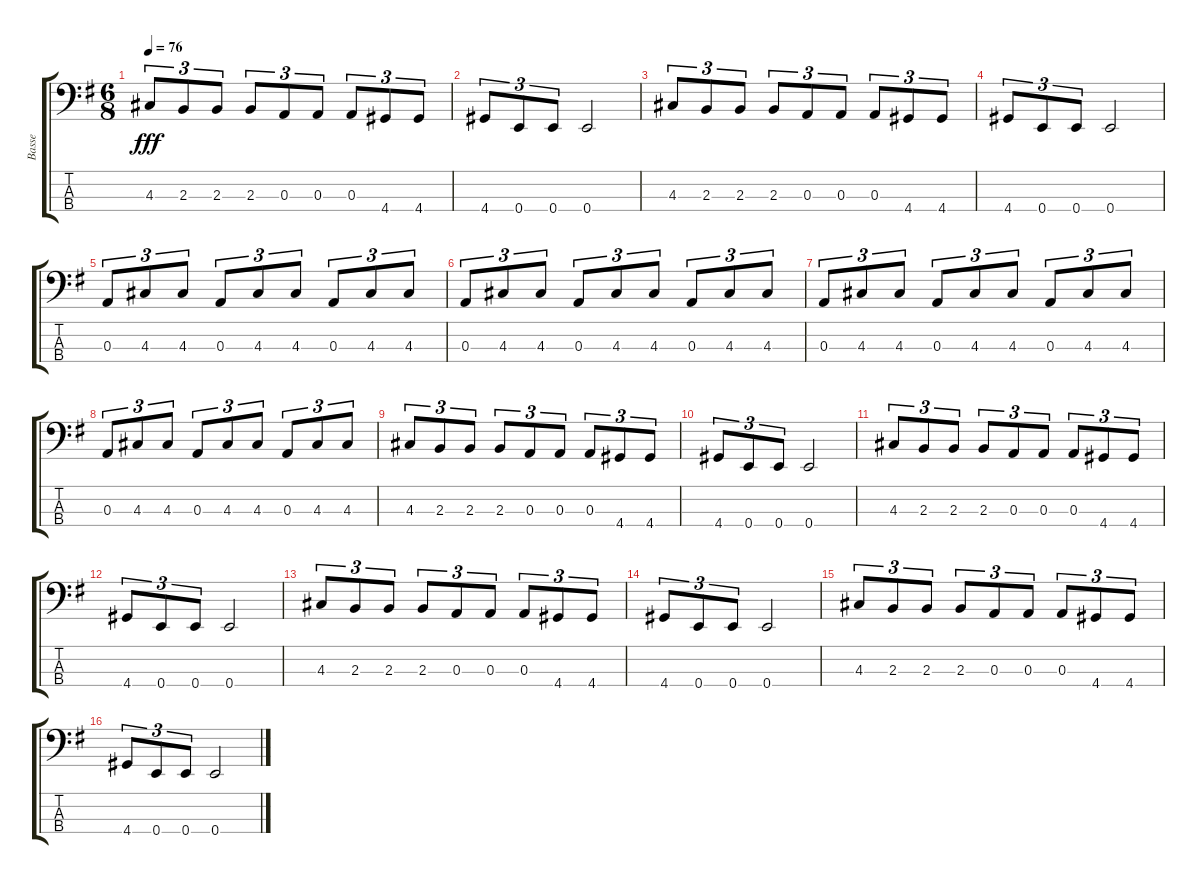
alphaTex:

\track ("Basse" "Basse") {instrument electricbassfinger}
\staff {score tabs}
\tuning (G2 D2 A1 E1) {hide}
\ts (6 8)
\tempo 76
\clef f4
\ks g
4.3.8{tu (3 2) dy fff} 2.3.8{tu (3 2)} 2.3.8{tu (3 2)} 2.3.8{tu (3 2)} 0.3.8{tu (3 2)} 0.3.8{tu (3 2)} 0.3.8{tu (3 2)} 4.4.8{tu (3 2)} 4.4.8{tu (3 2)} |
4.4.8{tu (3 2)} 0.4.8{tu (3 2)} 0.4.8{tu (3 2)} 0.4.2 |
4.3.8{tu (3 2)} 2.3.8{tu (3 2)} 2.3.8{tu (3 2)} 2.3.8{tu (3 2)} 0.3.8{tu (3 2)} 0.3.8{tu (3 2)} 0.3.8{tu (3 2)} 4.4.8{tu (3 2)} 4.4.8{tu (3 2)} |
4.4.8{tu (3 2)} 0.4.8{tu (3 2)} 0.4.8{tu (3 2)} 0.4.2 |
0.3.8{tu (3 2)} 4.3.8{tu (3 2)} 4.3.8{tu (3 2)} 0.3.8{tu (3 2)} 4.3.8{tu (3 2)} 4.3.8{tu (3 2)} 0.3.8{tu (3 2)} 4.3.8{tu (3 2)} 4.3.8{tu (3 2)} |
0.3.8{tu (3 2)} 4.3.8{tu (3 2)} 4.3.8{tu (3 2)} 0.3.8{tu (3 2)} 4.3.8{tu (3 2)} 4.3.8{tu (3 2)} 0.3.8{tu (3 2)} 4.3.8{tu (3 2)} 4.3.8{tu (3 2)} |
0.3.8{tu (3 2)} 4.3.8{tu (3 2)} 4.3.8{tu (3 2)} 0.3.8{tu (3 2)} 4.3.8{tu (3 2)} 4.3.8{tu (3 2)} 0.3.8{tu (3 2)} 4.3.8{tu (3 2)} 4.3.8{tu (3 2)} |
0.3.8{tu (3 2)} 4.3.8{tu (3 2)} 4.3.8{tu (3 2)} 0.3.8{tu (3 2)} 4.3.8{tu (3 2)} 4.3.8{tu (3 2)} 0.3.8{tu (3 2)} 4.3.8{tu (3 2)} 4.3.8{tu (3 2)} |
4.3.8{tu (3 2)} 2.3.8{tu (3 2)} 2.3.8{tu (3 2)} 2.3.8{tu (3 2)} 0.3.8{tu (3 2)} 0.3.8{tu (3 2)} 0.3.8{tu (3 2)} 4.4.8{tu (3 2)} 4.4.8{tu (3 2)} |
4.4.8{tu (3 2)} 0.4.8{tu (3 2)} 0.4.8{tu (3 2)} 0.4.2 |
4.3.8{tu (3 2)} 2.3.8{tu (3 2)} 2.3.8{tu (3 2)} 2.3.8{tu (3 2)} 0.3.8{tu (3 2)} 0.3.8{tu (3 2)} 0.3.8{tu (3 2)} 4.4.8{tu (3 2)} 4.4.8{tu (3 2)} |
4.4.8{tu (3 2)} 0.4.8{tu (3 2)} 0.4.8{tu (3 2)} 0.4.2 |
4.3.8{tu (3 2)} 2.3.8{tu (3 2)} 2.3.8{tu (3 2)} 2.3.8{tu (3 2)} 0.3.8{tu (3 2)} 0.3.8{tu (3 2)} 0.3.8{tu (3 2)} 4.4.8{tu (3 2)} 4.4.8{tu (3 2)} |
4.4.8{tu (3 2)} 0.4.8{tu (3 2)} 0.4.8{tu (3 2)} 0.4.2 |
4.3.8{tu (3 2)} 2.3.8{tu (3 2)} 2.3.8{tu (3 2)} 2.3.8{tu (3 2)} 0.3.8{tu (3 2)} 0.3.8{tu (3 2)} 0.3.8{tu (3 2)} 4.4.8{tu (3 2)} 4.4.8{tu (3 2)} |
4.4.8{tu (3 2)} 0.4.8{tu (3 2)} 0.4.8{tu (3 2)} 0.4.2
